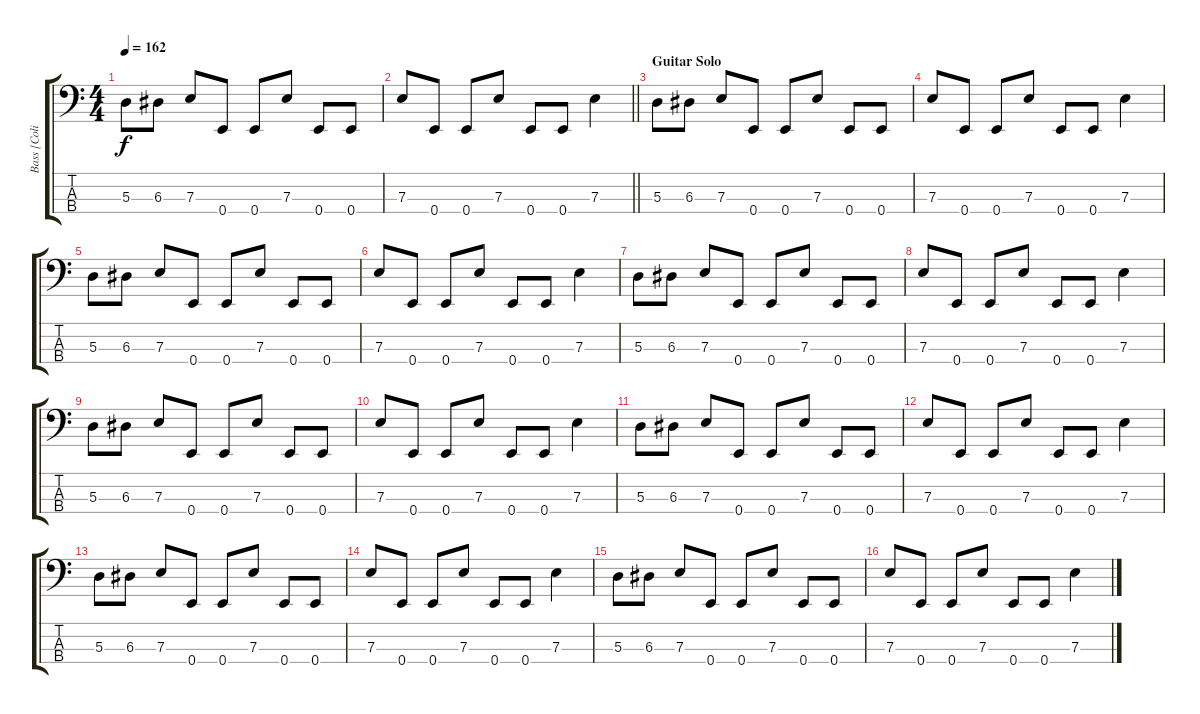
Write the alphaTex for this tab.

\track ("Bass [Colin Edwin]" "Bass [Coli") {instrument electricbassfinger}
\staff {score tabs}
\tuning (G2 D2 A1 E1) {hide}
\ts (4 4)
\tempo 162
\clef f4
\ks c
5.3.8{dy f} 6.3.8 7.3.8 0.4.8 0.4.8 7.3.8 0.4.8 0.4.8 |
\barLineRight lightlight
7.3.8 0.4.8 0.4.8 7.3.8 0.4.8 0.4.8 7.3.4 |
\section ("" "Guitar Solo")
5.3.8 6.3.8 7.3.8 0.4.8 0.4.8 7.3.8 0.4.8 0.4.8 |
7.3.8 0.4.8 0.4.8 7.3.8 0.4.8 0.4.8 7.3.4 |
5.3.8 6.3.8 7.3.8 0.4.8 0.4.8 7.3.8 0.4.8 0.4.8 |
7.3.8 0.4.8 0.4.8 7.3.8 0.4.8 0.4.8 7.3.4 |
5.3.8 6.3.8 7.3.8 0.4.8 0.4.8 7.3.8 0.4.8 0.4.8 |
7.3.8 0.4.8 0.4.8 7.3.8 0.4.8 0.4.8 7.3.4 |
5.3.8 6.3.8 7.3.8 0.4.8 0.4.8 7.3.8 0.4.8 0.4.8 |
7.3.8 0.4.8 0.4.8 7.3.8 0.4.8 0.4.8 7.3.4 |
5.3.8 6.3.8 7.3.8 0.4.8 0.4.8 7.3.8 0.4.8 0.4.8 |
7.3.8 0.4.8 0.4.8 7.3.8 0.4.8 0.4.8 7.3.4 |
5.3.8 6.3.8 7.3.8 0.4.8 0.4.8 7.3.8 0.4.8 0.4.8 |
7.3.8 0.4.8 0.4.8 7.3.8 0.4.8 0.4.8 7.3.4 |
5.3.8 6.3.8 7.3.8 0.4.8 0.4.8 7.3.8 0.4.8 0.4.8 |
7.3.8 0.4.8 0.4.8 7.3.8 0.4.8 0.4.8 7.3.4
